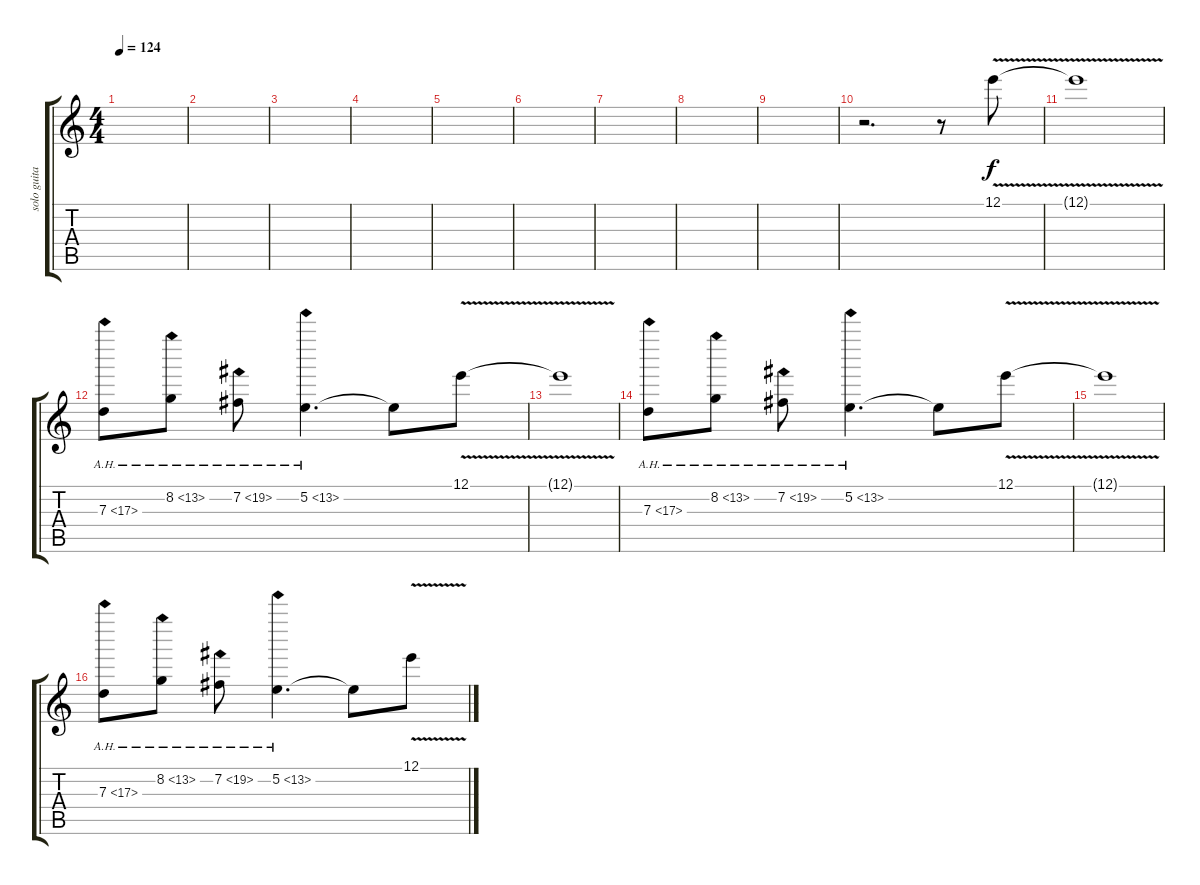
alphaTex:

\track ("solo guitar" "solo guita") {instrument overdrivenguitar}
\staff {score tabs}
\tuning (E4 B3 G3 D3 A2 E2) {hide}
\ts (4 4)
\tempo 124
\clef g2
\ks c
|
|
|
|
|
|
|
|
|
r.2{d} r.8 12.1{v}.8 |
12.1{t}.1 |
7.3{ah 10}.8 8.2{ah 5}.8 7.2{ah 12}.8 5.2{ah 8}.4{d} 5.2{t}.8 12.1{v}.8 |
12.1{t}.1 |
7.3{ah 10}.8 8.2{ah 5}.8 7.2{ah 12}.8 5.2{ah 8}.4{d} 5.2{t}.8 12.1{v}.8 |
12.1{t}.1 |
7.3{ah 10}.8 8.2{ah 5}.8 7.2{ah 12}.8 5.2{ah 8}.4{d} 5.2{t}.8 12.1{v}.8
